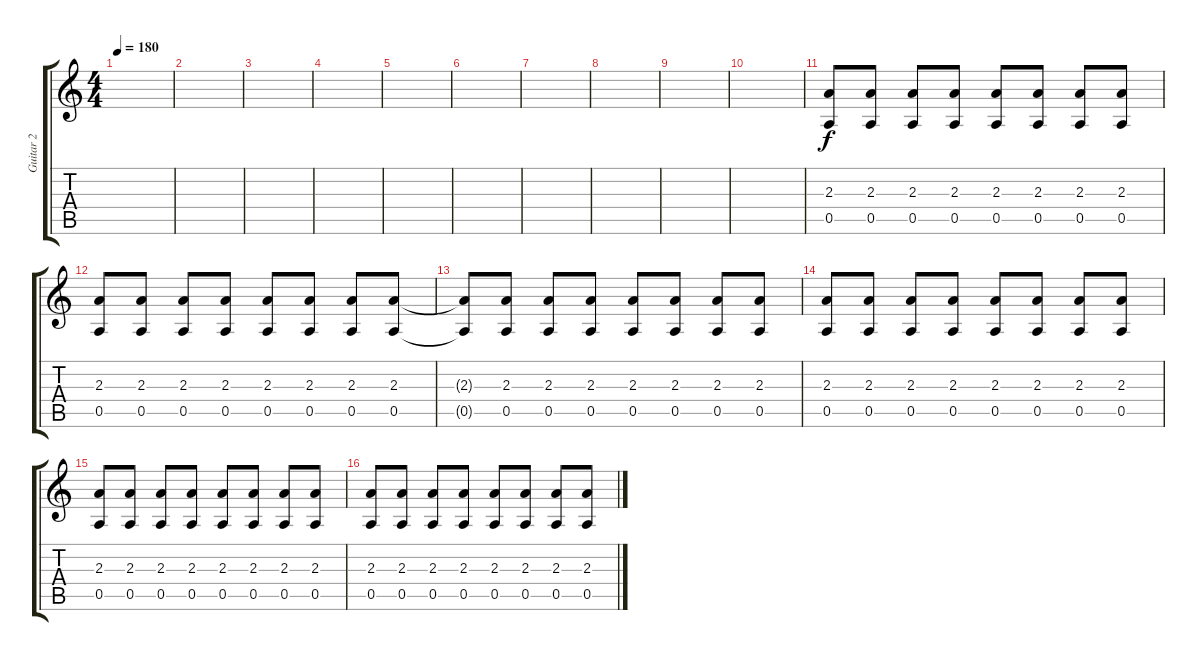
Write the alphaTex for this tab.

\track ("Guitar 2" "Guitar 2") {instrument distortionguitar}
\staff {score tabs}
\tuning (E4 B3 G3 D3 A2 E2) {hide}
\ts (4 4)
\tempo 180
\clef g2
\ks c
|
|
|
|
|
|
|
|
|
|
(2.3 0.5).8 (2.3 0.5).8 (2.3 0.5).8 (2.3 0.5).8 (2.3 0.5).8 (2.3 0.5).8 (2.3 0.5).8 (2.3 0.5).8 |
(2.3 0.5).8 (2.3 0.5).8 (2.3 0.5).8 (2.3 0.5).8 (2.3 0.5).8 (2.3 0.5).8 (2.3 0.5).8 (2.3 0.5).8 |
(2.3{t} 0.5{t}).8 (2.3 0.5).8 (2.3 0.5).8 (2.3 0.5).8 (2.3 0.5).8 (2.3 0.5).8 (2.3 0.5).8 (2.3 0.5).8 |
(2.3 0.5).8 (2.3 0.5).8 (2.3 0.5).8 (2.3 0.5).8 (2.3 0.5).8 (2.3 0.5).8 (2.3 0.5).8 (2.3 0.5).8 |
(2.3 0.5).8 (2.3 0.5).8 (2.3 0.5).8 (2.3 0.5).8 (2.3 0.5).8 (2.3 0.5).8 (2.3 0.5).8 (2.3 0.5).8 |
(2.3 0.5).8 (2.3 0.5).8 (2.3 0.5).8 (2.3 0.5).8 (2.3 0.5).8 (2.3 0.5).8 (2.3 0.5).8 (2.3 0.5).8
